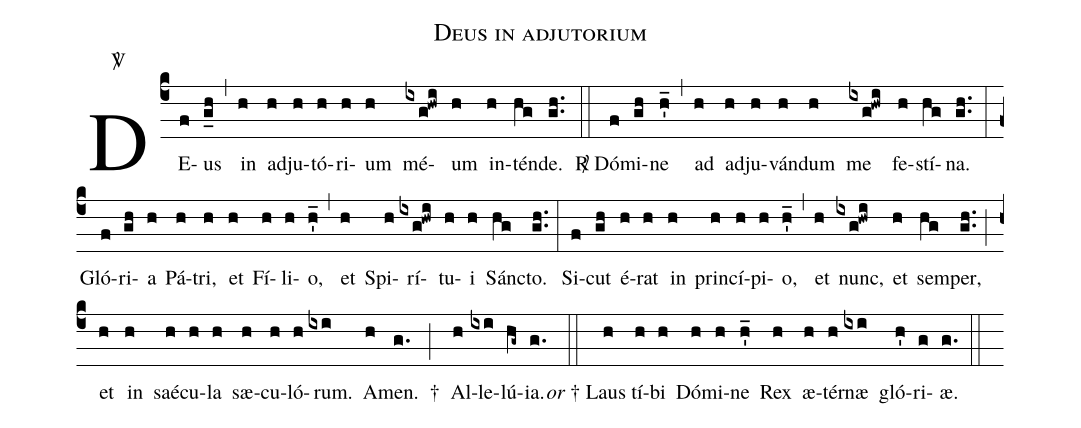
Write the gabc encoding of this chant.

name: Deus in adjutorium;
office-part: beginning;
annotation: \Vbar;
%%
% The syntax in this part is called gabc. Please refer to http://home.gna.org/gregorio/gabc/#basis

DE(c4f)us(g_h) (,) in(h) ad(h)ju(h)tó(h)ri(h)um(h) mé(ixg!hwi)um(h) in(h)tén(hg)de.(gh..) (::)
<sp>R/</sp>~Dó(f)mi(gh)ne(h'_) (,) ad(h) ad(h)ju(h)ván(h)dum(h) me(ixg!hwi) fe(h)stí(hg)na.(gh..) (:)

Gló(f)ri(gh)a(h) Pá(h)tri,(h) et(h) Fí(h)li(h)o,(h'_) (,) et(h) Spi(h)rí(ixg!hwi)tu(h)i(h) Sán(hg)cto.(gh..) (:)
Si(f)cut(gh) é(h)rat(h) in(h) prin(h)cí(h)pi(h)o,(h'_) (,) et(h) nunc,(ixg!hwi) et(h) sem(hg)per,(gh..) (;) et(h) in(h) saé(h)cu(h)la(h) sæ(h)cu(h)ló(h)rum.(ixi) A(h)men.(g.) <v>\dag{}</v>(;) Al(h)le(ixi)lú(hg~)ia.(g.)
(::)
<v>\hspace{-1ex}</v><i>or</i> <v>\dag{}</v>
L{au}(h)s tí(h)bi(h) Dó(h)mi(h)ne(h'_) Rex(h) æ(h)tér(h)næ(ixi) gló(h')ri(g)æ.(g.) (::)
